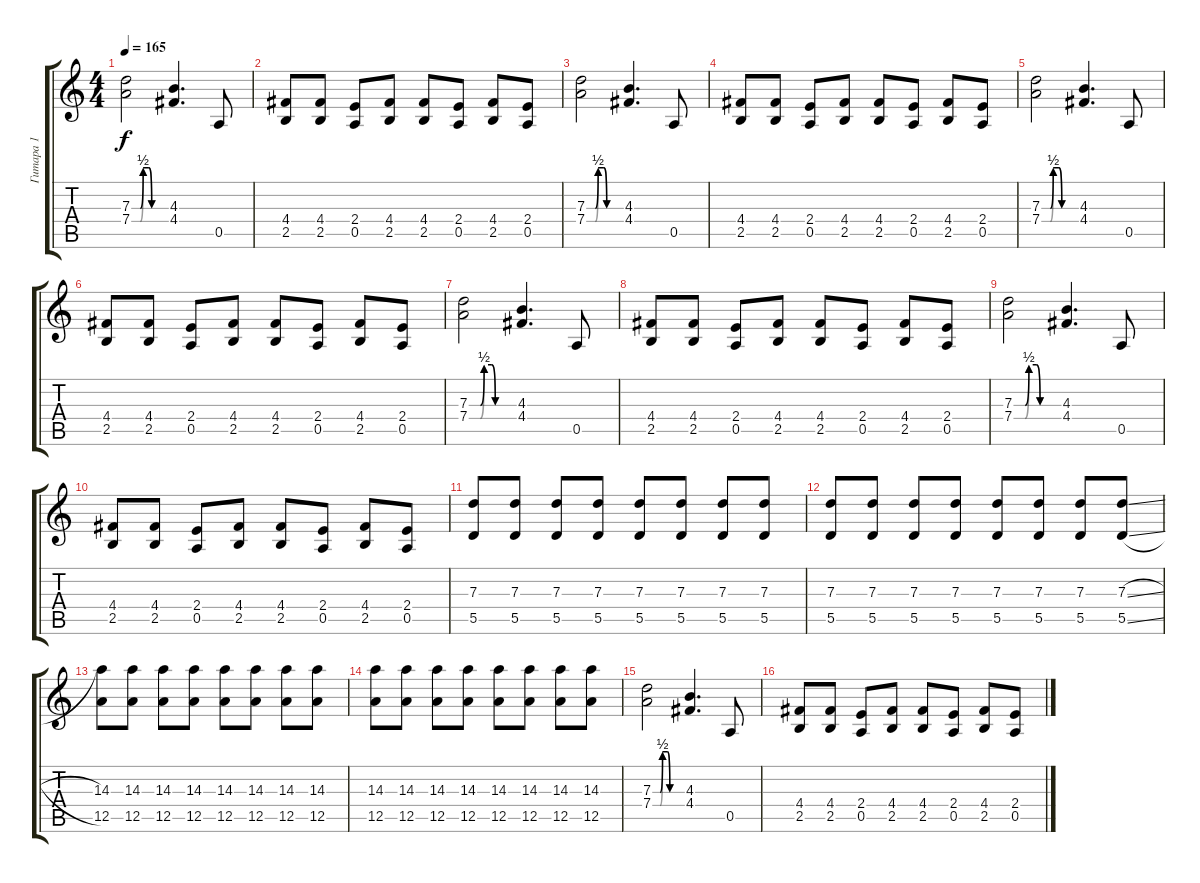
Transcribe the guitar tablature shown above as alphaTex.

\track ("Гитара 1" "Гитара 1") {instrument distortionguitar}
\staff {score tabs}
\tuning (E4 B3 G3 D3 A2 E2) {hide}
\ts (4 4)
\tempo 165
\clef g2
\ks c
(7.3{be (custom 0 0 15 0 20 2 30 2 35 0 60 0)} 7.4{be (custom 0 0 10 0 15 0 20 2 30 2 35 0 60 0)}).2{dy f} (4.3 4.4).4{d} 0.5.8 |
(4.4 2.5).8 (4.4 2.5).8 (2.4 0.5).8 (4.4 2.5).8 (4.4 2.5).8 (2.4 0.5).8 (4.4 2.5).8 (2.4 0.5).8 |
(7.3{be (custom 0 0 15 0 20 2 30 2 35 0 60 0)} 7.4{be (custom 0 0 10 0 15 0 20 2 30 2 35 0 60 0)}).2 (4.3 4.4).4{d} 0.5.8 |
(4.4 2.5).8 (4.4 2.5).8 (2.4 0.5).8 (4.4 2.5).8 (4.4 2.5).8 (2.4 0.5).8 (4.4 2.5).8 (2.4 0.5).8 |
(7.3{be (custom 0 0 15 0 20 2 30 2 35 0 60 0)} 7.4{be (custom 0 0 10 0 15 0 20 2 30 2 35 0 60 0)}).2 (4.3 4.4).4{d} 0.5.8 |
(4.4 2.5).8 (4.4 2.5).8 (2.4 0.5).8 (4.4 2.5).8 (4.4 2.5).8 (2.4 0.5).8 (4.4 2.5).8 (2.4 0.5).8 |
(7.3{be (custom 0 0 15 0 20 2 30 2 35 0 60 0)} 7.4{be (custom 0 0 10 0 15 0 20 2 30 2 35 0 60 0)}).2 (4.3 4.4).4{d} 0.5.8 |
(4.4 2.5).8 (4.4 2.5).8 (2.4 0.5).8 (4.4 2.5).8 (4.4 2.5).8 (2.4 0.5).8 (4.4 2.5).8 (2.4 0.5).8 |
(7.3{be (custom 0 0 15 0 20 2 30 2 35 0 60 0)} 7.4{be (custom 0 0 10 0 15 0 20 2 30 2 35 0 60 0)}).2 (4.3 4.4).4{d} 0.5.8 |
(4.4 2.5).8 (4.4 2.5).8 (2.4 0.5).8 (4.4 2.5).8 (4.4 2.5).8 (2.4 0.5).8 (4.4 2.5).8 (2.4 0.5).8 |
(7.3 5.5).8 (7.3 5.5).8 (7.3 5.5).8 (7.3 5.5).8 (7.3 5.5).8 (7.3 5.5).8 (7.3 5.5).8 (7.3 5.5).8 |
(7.3 5.5).8 (7.3 5.5).8 (7.3 5.5).8 (7.3 5.5).8 (7.3 5.5).8 (7.3 5.5).8 (7.3 5.5).8 (7.3{sl} 5.5{sl}).8 |
(14.3 12.5).8 (14.3 12.5).8 (14.3 12.5).8 (14.3 12.5).8 (14.3 12.5).8 (14.3 12.5).8 (14.3 12.5).8 (14.3 12.5).8 |
(14.3 12.5).8 (14.3 12.5).8 (14.3 12.5).8 (14.3 12.5).8 (14.3 12.5).8 (14.3 12.5).8 (14.3 12.5).8 (14.3 12.5).8 |
(7.3{be (custom 0 0 15 0 20 2 30 2 35 0 60 0)} 7.4{be (custom 0 0 10 0 15 0 20 2 30 2 35 0 60 0)}).2 (4.3 4.4).4{d} 0.5.8 |
(4.4 2.5).8 (4.4 2.5).8 (2.4 0.5).8 (4.4 2.5).8 (4.4 2.5).8 (2.4 0.5).8 (4.4 2.5).8 (2.4 0.5).8
